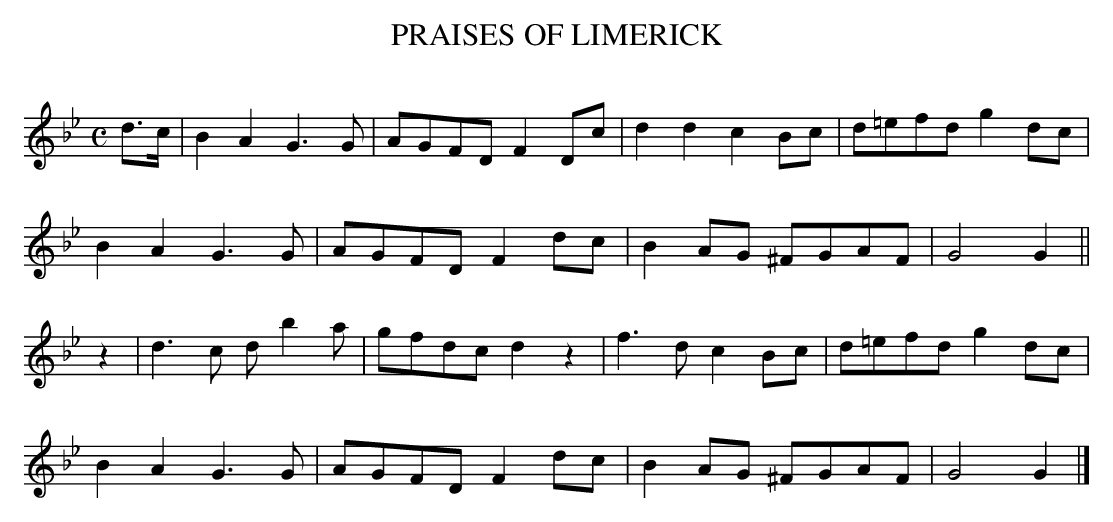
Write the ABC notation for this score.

X:1
T:PRAISES OF LIMERICK
Y:"animated"
Q:120
M:C
L:1/8
K:Gm
d>c|B2A2 G3G|AGFD F2Dc|d2d2 c2Bc|d=efd g2dc|
B2A2 G3G|AGFD F2dc|B2AG ^FGAF|G4G2||
z2|d3c db2a|gfdc d2z2|f3d c2Bc|d=efd g2dc|
B2A2 G3G|AGFD F2dc|B2AG ^FGAF|G4G2|]
